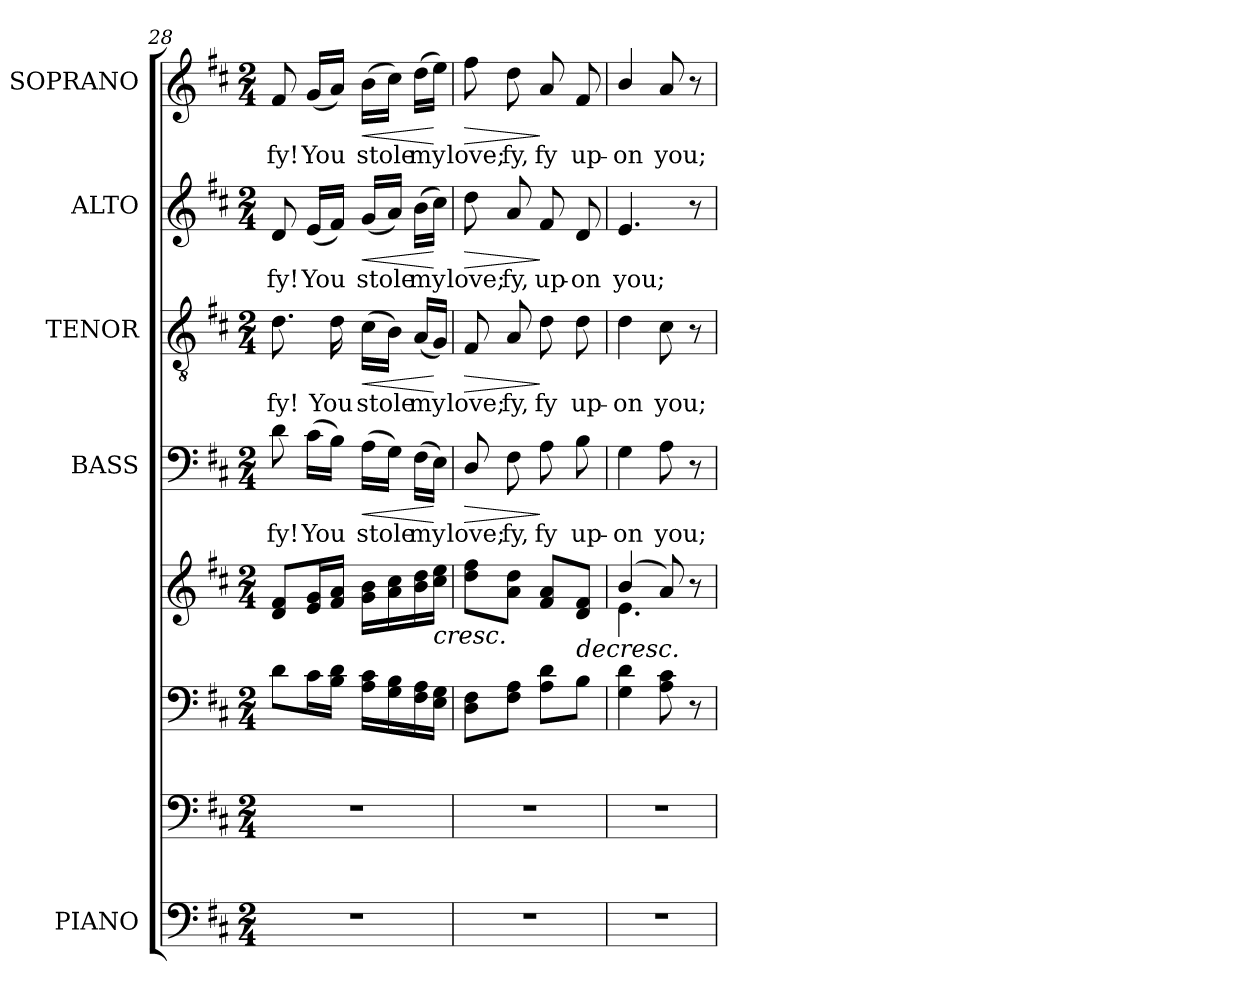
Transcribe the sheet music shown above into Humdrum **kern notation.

**kern	**kern	**kern	**kern	**dynam	**kern	**text	**dynam	**kern	**text	**dynam	**kern	**text	**dynam	**kern	**text	**dynam
*part5	*part5	*part5	*part5	*part5	*part4	*part4	*part4	*part3	*part3	*part3	*part2	*part2	*part2	*part1	*part1	*part1
*staff8	*staff7	*staff6	*staff5	*staff5/6/7/8	*staff4	*staff4	*staff4	*staff3	*staff3	*staff3	*staff2	*staff2	*staff2	*staff1	*staff1	*staff1
*I"PIANO	*	*	*	*	*I"BASS	*	*	*I"TENOR	*	*	*I"ALTO	*	*	*I"SOPRANO	*	*
*I'Pno.	*	*	*	*	*I'B.	*	*	*I'T.	*	*	*I'A.	*	*	*I'S.	*	*
*clefF4	*clefF4	*clefF4	*clefG2	*	*clefF4	*	*	*clefGv2	*	*	*clefG2	*	*	*clefG2	*	*
*	*	*	*	*	*	*	*	*ITrd7c12	*	*	*	*	*	*	*	*
*k[f#c#]	*k[f#c#]	*k[f#c#]	*k[f#c#]	*	*k[f#c#]	*	*	*k[f#c#]	*	*	*k[f#c#]	*	*	*k[f#c#]	*	*
*D:	*D:	*D:	*D:	*	*D:	*	*	*D:	*	*	*D:	*	*	*D:	*	*
*M2/4	*M2/4	*M2/4	*M2/4	*	*M2/4	*	*	*M2/4	*	*	*M2/4	*	*	*M2/4	*	*
=28	=28	=28	=28	=28	=28	=28	=28	=28	=28	=28	=28	=28	=28	=28	=28	=28
!LO:N:vis=1	!LO:N:vis=1	!	!	!	!	!	!	!	!	!	!	!	!	!	!	!
!	!	!	!	!	!	!LO:LY:b:color=#000000	!	!	!	!	!	!	!	!	!	!
!	!	!	!	!	!	!	!	!	!LO:LY:b:color=#000000	!	!	!	!	!	!	!
!	!	!	!	!	!	!	!	!	!	!	!	!LO:LY:b:color=#000000	!	!	!	!
!	!	!	!	!	!	!	!	!	!	!	!	!	!	!	!LO:LY:b:color=#000000	!
2r	2r	8di\L	8di/ 8f#iL	.	8di\	fy!	.	8.Di\	fy!	.	8di/	fy!	.	8f#i/	fy!	.
!	!	!	!	!	!	!LO:LY:b:color=#000000	!	!	!	!	!	!	!	!	!	!
!	!	!	!	!	!	!	!	!	!	!	!	!LO:LY:b:color=#000000	!	!	!	!
!	!	!	!	!	!	!	!	!	!	!	!	!	!	!	!LO:LY:b:color=#000000	!
.	.	16c#i\L	16ei/ 16giL	[	(16c#i\LL	You	.	.	.	.	(16ei/LL	You	.	(16gi/LL	You	.
!	!	!	!	!	!	!	!	!	!LO:LY:b:color=#000000	!	!	!	!	!	!	!
.	.	16Bi\ 16diJJ	16f#i/ 16aiJJ	.	16Bi\JJ)	.	.	16Di\	You	.	16f#i/JJ)	.	.	16ai/JJ)	.	.
!	!	!	!	!	!	!LO:LY:b:color=#000000	!LO:HP:b	!	!	!	!	!	!	!	!	!
!	!	!	!	!	!	!	!	!	!LO:LY:b:color=#000000	!LO:HP:b	!	!	!	!	!	!
!	!	!	!	!	!	!	!	!	!	!	!	!LO:LY:b:color=#000000	!LO:HP:b	!	!	!
!	!	!	!	!	!	!	!	!	!	!	!	!	!	!	!LO:LY:b:color=#000000	!LO:HP:b
.	.	16Ai\ 16c#iLL	16gi\ 16biLL	.	(16Ai\LL	stole	<	(16C#i\LL	stole	<	(16gi/LL	stole	<	(16bi\LL	stole	<
.	.	16Gi\ 16Bi	16ai\ 16cc#i	.	16Gi\JJ)	.	.	16BBi\JJ)	.	.	16ai/JJ)	.	.	16cc#i\JJ)	.	.
!	!	!	!	!	!	!LO:LY:b:color=#000000	!	!	!	!	!	!	!	!	!	!
!	!	!	!	!	!	!	!	!	!LO:LY:b:color=#000000	!	!	!	!	!	!	!
!	!	!	!	!	!	!	!	!	!	!	!	!LO:LY:b:color=#000000	!	!	!	!
!	!	!	!	!	!	!	!	!	!	!	!	!	!	!	!LO:LY:b:color=#000000	!
.	.	16F#i\ 16Ai	16bi\ 16ddi	.	(16F#i\LL	my	.	(16AAi/LL	my	.	(16bi\LL	my	.	(16ddi\LL	my	.
!	!	!	!	!LO:HP:b	!	!	!	!	!	!	!	!	!	!	!	!
.	.	16Ei\ 16GiJJ	16cc#i\ 16eeiJJ	<	16Ei\JJ)	.	[	16GGi/JJ)	.	[	16cc#i\JJ)	.	[	16eei\JJ)	.	[
!!LO:PB:g=z
=29	=29	=29	=29	=29	=29	=29	=29	=29	=29	=29	=29	=29	=29	=29	=29	=29
!LO:N:vis=1	!LO:N:vis=1	!	!	!	!	!	!	!	!	!	!	!	!	!	!	!
!	!	!	!	!	!	!LO:LY:b:color=#000000	!LO:HP:b	!	!	!	!	!	!	!	!	!
!	!	!	!	!	!	!	!	!	!LO:LY:b:color=#000000	!LO:HP:b	!	!	!	!	!	!
!	!	!	!	!	!	!	!	!	!	!	!	!LO:LY:b:color=#000000	!LO:HP:b	!	!	!
!	!	!	!	!	!	!	!	!	!	!	!	!	!	!	!LO:LY:b:color=#000000	!LO:HP:b
2r	2r	8Di\ 8F#iL	8ddi\ 8ff#iL	.	8Di/	love;	>	8FF#i/	love;	>	8ddi\	love;	>	8ff#i\	love;	>
!	!	!	!	!	!	!LO:LY:b:color=#000000	!	!	!	!	!	!	!	!	!	!
!	!	!	!	!	!	!	!	!	!LO:LY:b:color=#000000	!	!	!	!	!	!	!
!	!	!	!	!	!	!	!	!	!	!	!	!LO:LY:b:color=#000000	!	!	!	!
!	!	!	!	!	!	!	!	!	!	!	!	!	!	!	!LO:LY:b:color=#000000	!
.	.	8F#i\ 8AiJ	8ai\ 8ddiJ	]	8F#i\	fy,	.	8AAi/	fy,	.	8ai/	fy,	.	8ddi\	fy,	.
!	!	!	!	!	!	!LO:LY:b:color=#000000	!	!	!	!	!	!	!	!	!	!
!	!	!	!	!	!	!	!	!	!LO:LY:b:color=#000000	!	!	!	!	!	!	!
!	!	!	!	!	!	!	!	!	!	!	!	!LO:LY:b:color=#000000	!	!	!	!
!	!	!	!	!	!	!	!	!	!	!	!	!	!	!	!LO:LY:b:color=#000000	!
.	.	8Ai\ 8diL	8f#i/ 8aiL	.	8Ai\	fy	]	8Di\	fy	]	8f#i/	up-	]	8ai/	fy	]
!	!	!	!	!LO:HP:b	!	!	!	!	!	!	!	!	!	!	!	!
!	!	!	!	!	!	!LO:LY:b:color=#000000	!	!	!	!	!	!	!	!	!	!
!	!	!	!	!	!	!	!	!	!LO:LY:b:color=#000000	!	!	!	!	!	!	!
!	!	!	!	!	!	!	!	!	!	!	!	!LO:LY:b:color=#000000	!	!	!	!
!	!	!	!	!	!	!	!	!	!	!	!	!	!	!	!LO:LY:b:color=#000000	!
.	.	8Bi\J	8di/ 8f#iJ	>	8Bi\	up-	.	8Di\	up-	.	8di/	-on	.	8f#i/	up-	.
=30	=30	=30	=30	=30	=30	=30	=30	=30	=30	=30	=30	=30	=30	=30	=30	=30
!LO:N:vis=1	!LO:N:vis=1	!	!	!	!	!	!	!	!	!	!	!	!	!	!	!
*	*	*	*^	*	*	*	*	*	*	*	*	*	*	*	*	*
!	!	!	!	!	!	!	!LO:LY:b:color=#000000	!	!	!	!	!	!	!	!	!	!
!	!	!	!	!	!	!	!	!	!	!LO:LY:b:color=#000000	!	!	!	!	!	!	!
!	!	!	!	!	!	!	!	!	!	!	!	!	!LO:LY:b:color=#000000	!	!	!	!
!	!	!	!	!	!	!	!	!	!	!	!	!	!	!	!	!LO:LY:b:color=#000000	!
2r	2r	4Gi\ 4di	(4bi/	4.ei\	.	4Gi\	-on	.	4Di\	-on	.	4.ei/	you;	.	4bi/	-on	.
!	!	!	!	!	!	!	!LO:LY:b:color=#000000	!	!	!	!	!	!	!	!	!	!
!	!	!	!	!	!	!	!	!	!	!LO:LY:b:color=#000000	!	!	!	!	!	!	!
!	!	!	!	!	!	!	!	!	!	!	!	!	!	!	!	!LO:LY:b:color=#000000	!
.	.	8Ai\ 8c#i	8ai/)	.	.	8Ai\	you;	.	8C#i\	you;	.	.	.	.	8ai/	you;	.
.	.	8r	8r	8ryy	.	8r	.	.	8r	.	.	8r	.	.	8r	.	.
*	*	*	*v	*v	*	*	*	*	*	*	*	*	*	*	*	*	*
=	=	=	=	=	=	=	=	=	=	=	=	=	=	=	=	=
*-	*-	*-	*-	*-	*-	*-	*-	*-	*-	*-	*-	*-	*-	*-	*-	*-
